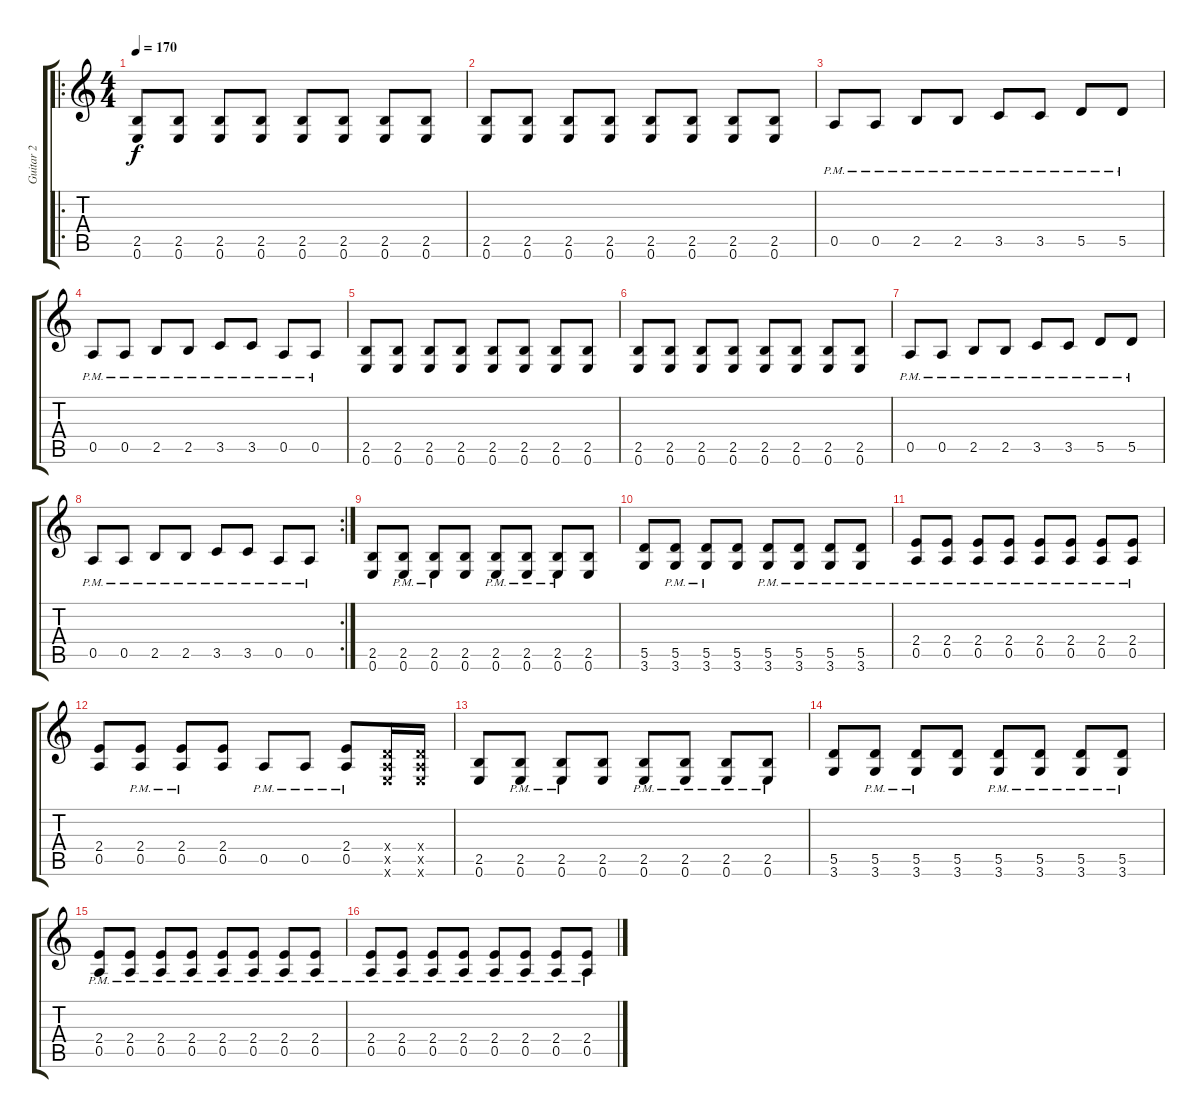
\track ("Guitar 2" "Guitar 2") {instrument overdrivenguitar}
\staff {score tabs}
\tuning (E4 B3 G3 D3 A2 E2) {hide}
\ro
\ts (4 4)
\tempo 170
\clef g2
\ks c
(2.5 0.6).8{dy f} (2.5 0.6).8 (2.5 0.6).8 (2.5 0.6).8 (2.5 0.6).8 (2.5 0.6).8 (2.5 0.6).8 (2.5 0.6).8 |
(2.5 0.6).8 (2.5 0.6).8 (2.5 0.6).8 (2.5 0.6).8 (2.5 0.6).8 (2.5 0.6).8 (2.5 0.6).8 (2.5 0.6).8 |
0.5{pm}.8 0.5{pm}.8 2.5{pm}.8 2.5{pm}.8 3.5{pm}.8 3.5{pm}.8 5.5{pm}.8 5.5{pm}.8 |
0.5{pm}.8 0.5{pm}.8 2.5{pm}.8 2.5{pm}.8 3.5{pm}.8 3.5{pm}.8 0.5{pm}.8 0.5{pm}.8 |
(2.5 0.6).8 (2.5 0.6).8 (2.5 0.6).8 (2.5 0.6).8 (2.5 0.6).8 (2.5 0.6).8 (2.5 0.6).8 (2.5 0.6).8 |
(2.5 0.6).8 (2.5 0.6).8 (2.5 0.6).8 (2.5 0.6).8 (2.5 0.6).8 (2.5 0.6).8 (2.5 0.6).8 (2.5 0.6).8 |
0.5{pm}.8 0.5{pm}.8 2.5{pm}.8 2.5{pm}.8 3.5{pm}.8 3.5{pm}.8 5.5{pm}.8 5.5{pm}.8 |
\rc 2
0.5{pm}.8 0.5{pm}.8 2.5{pm}.8 2.5{pm}.8 3.5{pm}.8 3.5{pm}.8 0.5{pm}.8 0.5{pm}.8 |
(2.5 0.6).8 (2.5{pm} 0.6{pm}).8 (2.5{pm} 0.6{pm}).8 (2.5 0.6).8 (2.5{pm} 0.6{pm}).8 (2.5{pm} 0.6{pm}).8 (2.5{pm} 0.6{pm}).8 (2.5 0.6).8 |
(5.5 3.6).8 (5.5{pm} 3.6{pm}).8 (5.5{pm} 3.6{pm}).8 (5.5 3.6).8 (5.5{pm} 3.6{pm}).8 (5.5{pm} 3.6{pm}).8 (5.5{pm} 3.6{pm}).8 (5.5{pm} 3.6{pm}).8 |
(2.4{pm} 0.5{pm}).8 (2.4{pm} 0.5{pm}).8 (2.4{pm} 0.5{pm}).8 (2.4{pm} 0.5{pm}).8 (2.4{pm} 0.5{pm}).8 (2.4{pm} 0.5{pm}).8 (2.4{pm} 0.5{pm}).8 (2.4{pm} 0.5{pm}).8 |
(2.4 0.5).8 (2.4{pm} 0.5{pm}).8 (2.4{pm} 0.5{pm}).8 (2.4 0.5).8 0.5{pm}.8 0.5{pm}.8 (2.4{pm} 0.5{pm}).8 (0.4{x} 0.5{x} 0.6{x}).16 (0.4{x} 0.5{x} 0.6{x}).16 |
(2.5 0.6).8 (2.5{pm} 0.6{pm}).8 (2.5{pm} 0.6{pm}).8 (2.5 0.6).8 (2.5{pm} 0.6{pm}).8 (2.5{pm} 0.6{pm}).8 (2.5{pm} 0.6{pm}).8 (2.5{pm} 0.6{pm}).8 |
(5.5 3.6).8 (5.5{pm} 3.6{pm}).8 (5.5{pm} 3.6{pm}).8 (5.5 3.6).8 (5.5{pm} 3.6{pm}).8 (5.5{pm} 3.6{pm}).8 (5.5{pm} 3.6{pm}).8 (5.5{pm} 3.6{pm}).8 |
(2.4{pm} 0.5{pm}).8 (2.4{pm} 0.5{pm}).8 (2.4{pm} 0.5{pm}).8 (2.4{pm} 0.5{pm}).8 (2.4{pm} 0.5{pm}).8 (2.4{pm} 0.5{pm}).8 (2.4{pm} 0.5{pm}).8 (2.4{pm} 0.5{pm}).8 |
(2.4{pm} 0.5{pm}).8 (2.4{pm} 0.5{pm}).8 (2.4{pm} 0.5{pm}).8 (2.4{pm} 0.5{pm}).8 (2.4{pm} 0.5{pm}).8 (2.4{pm} 0.5{pm}).8 (2.4{pm} 0.5{pm}).8 (2.4{pm} 0.5{pm}).8
